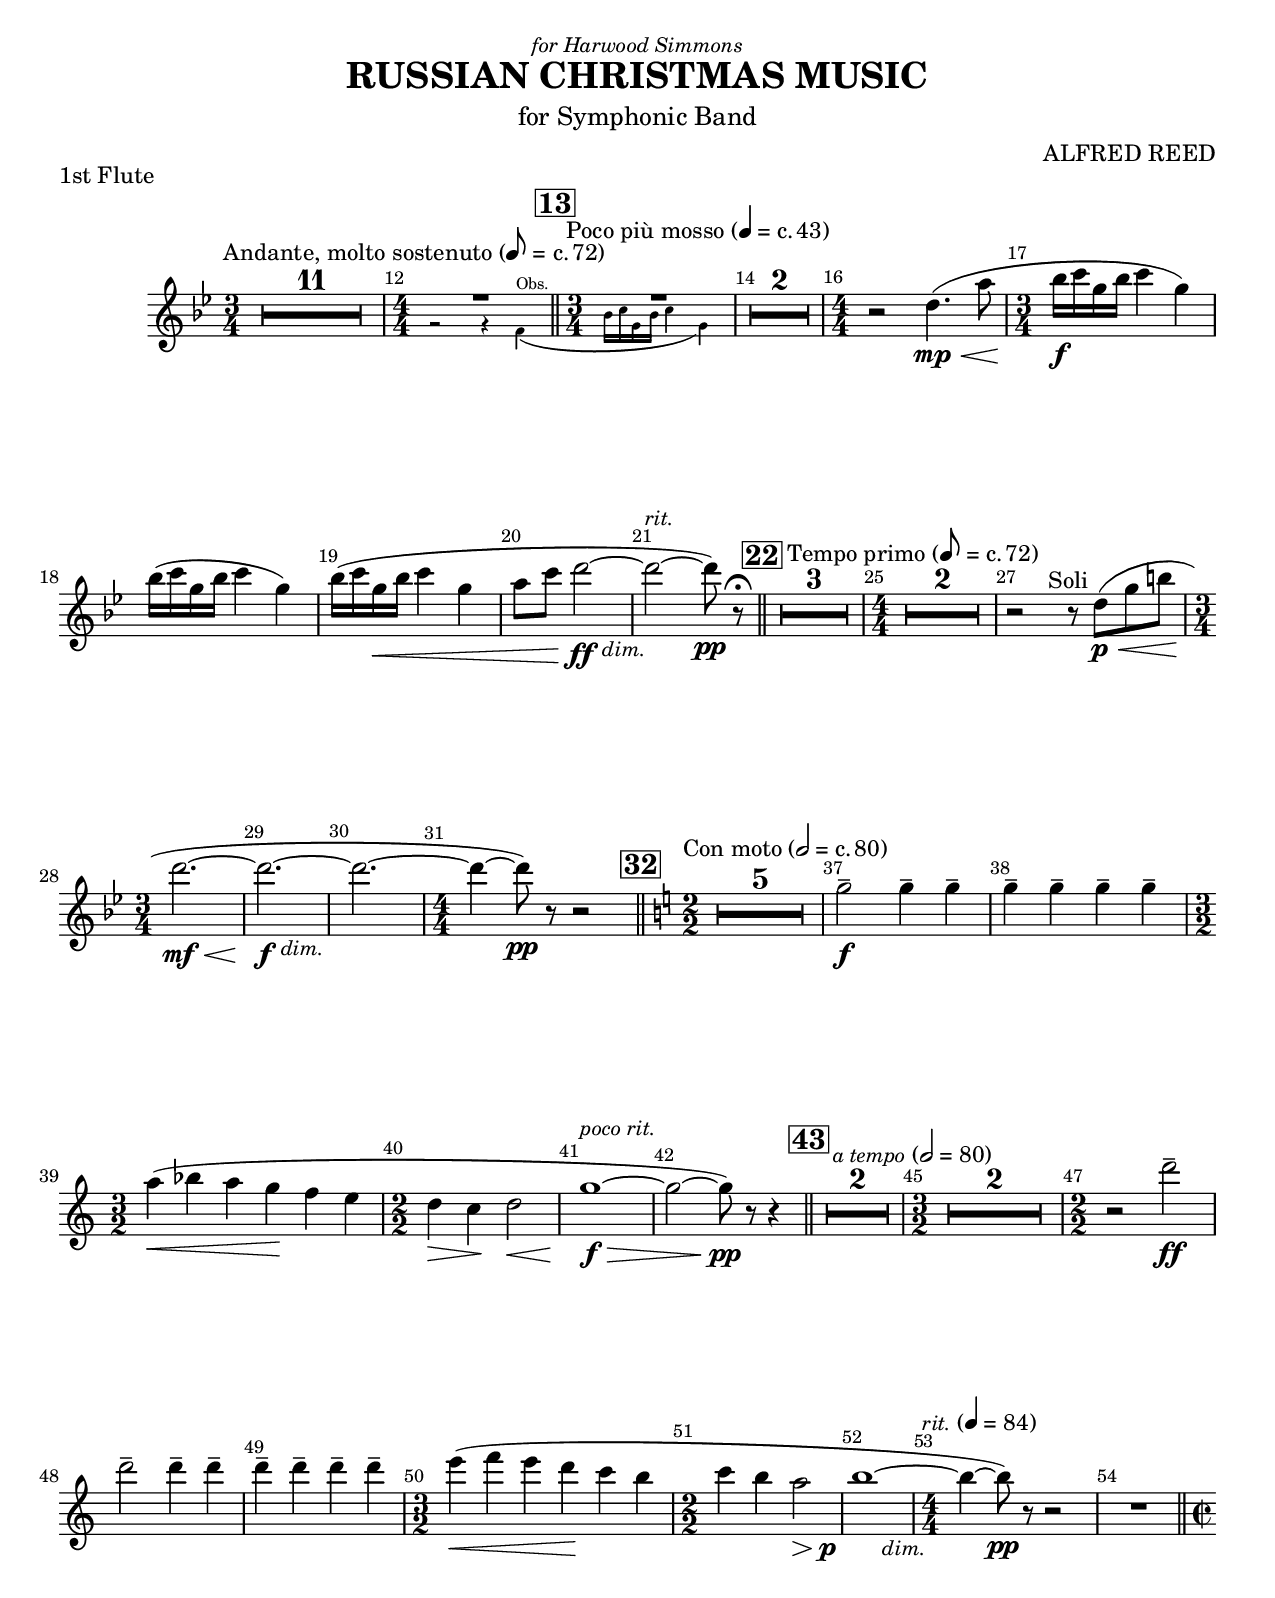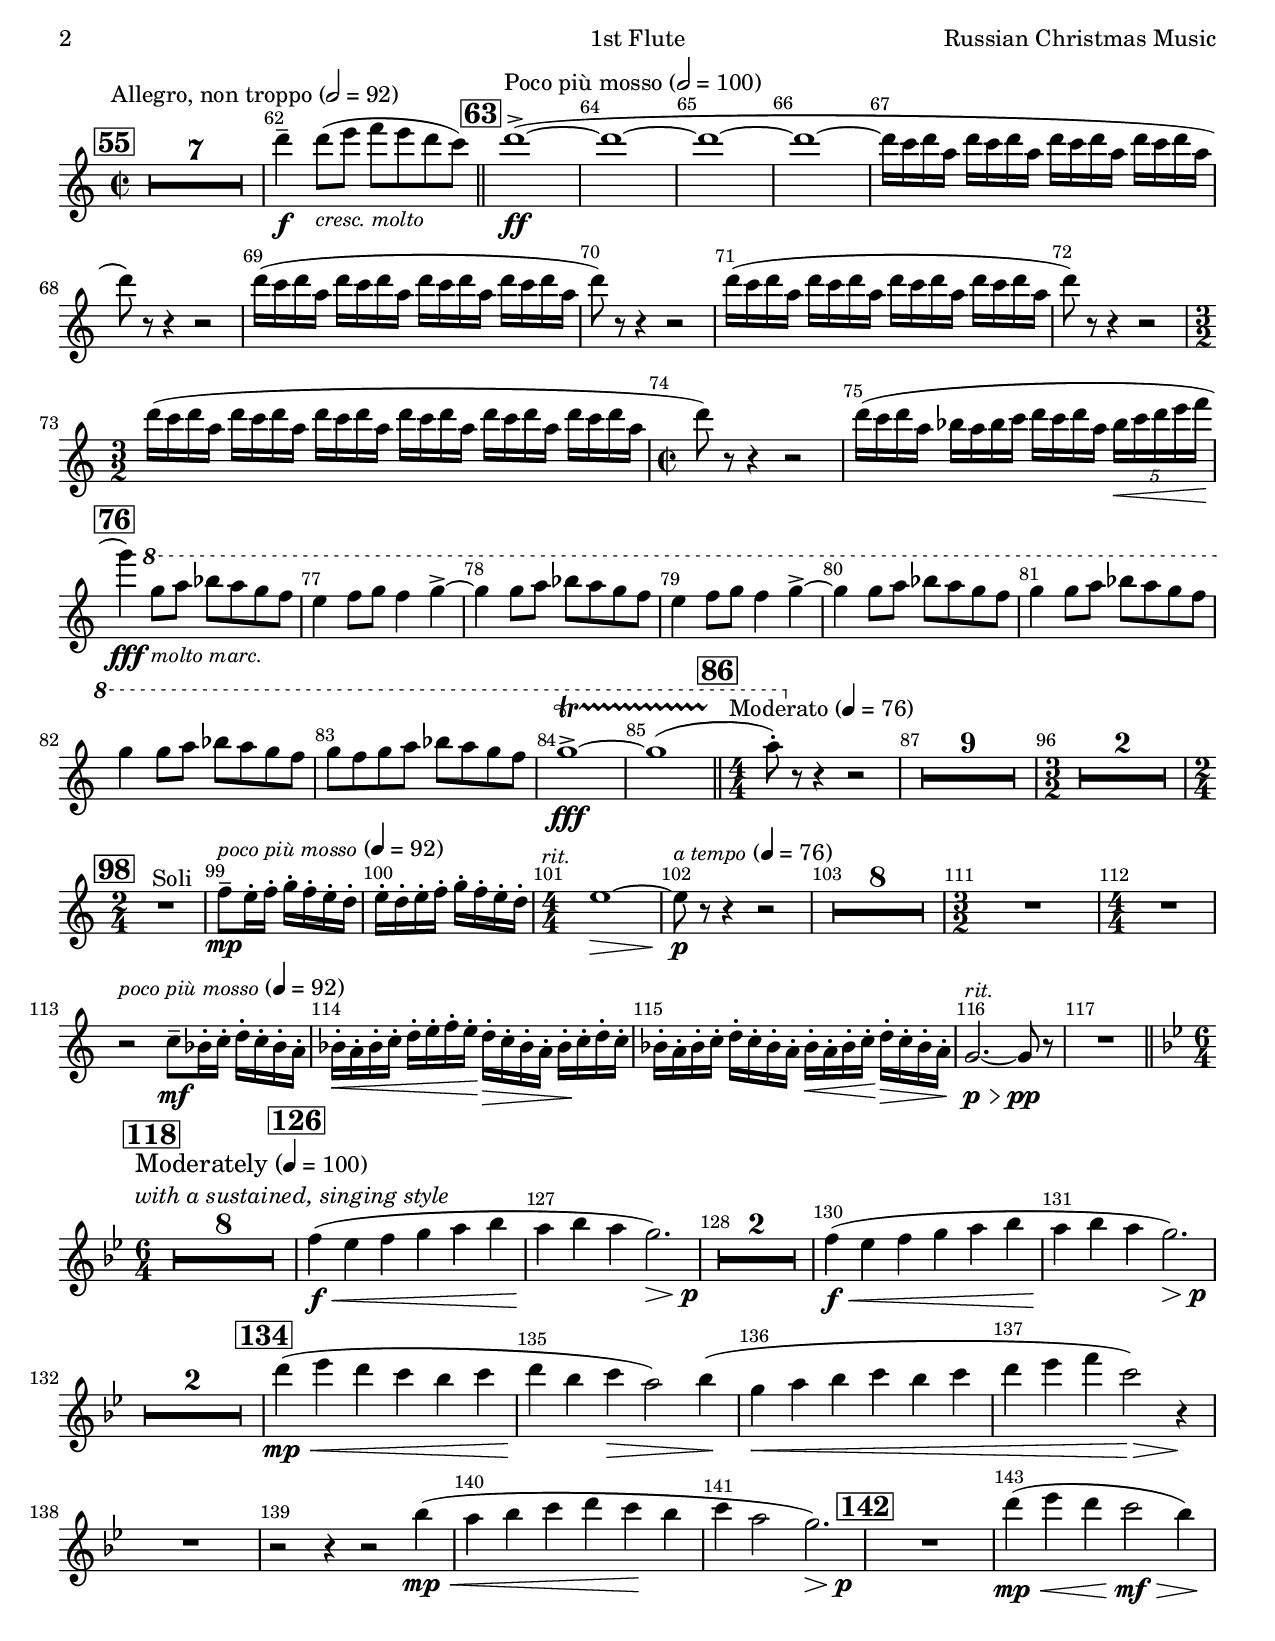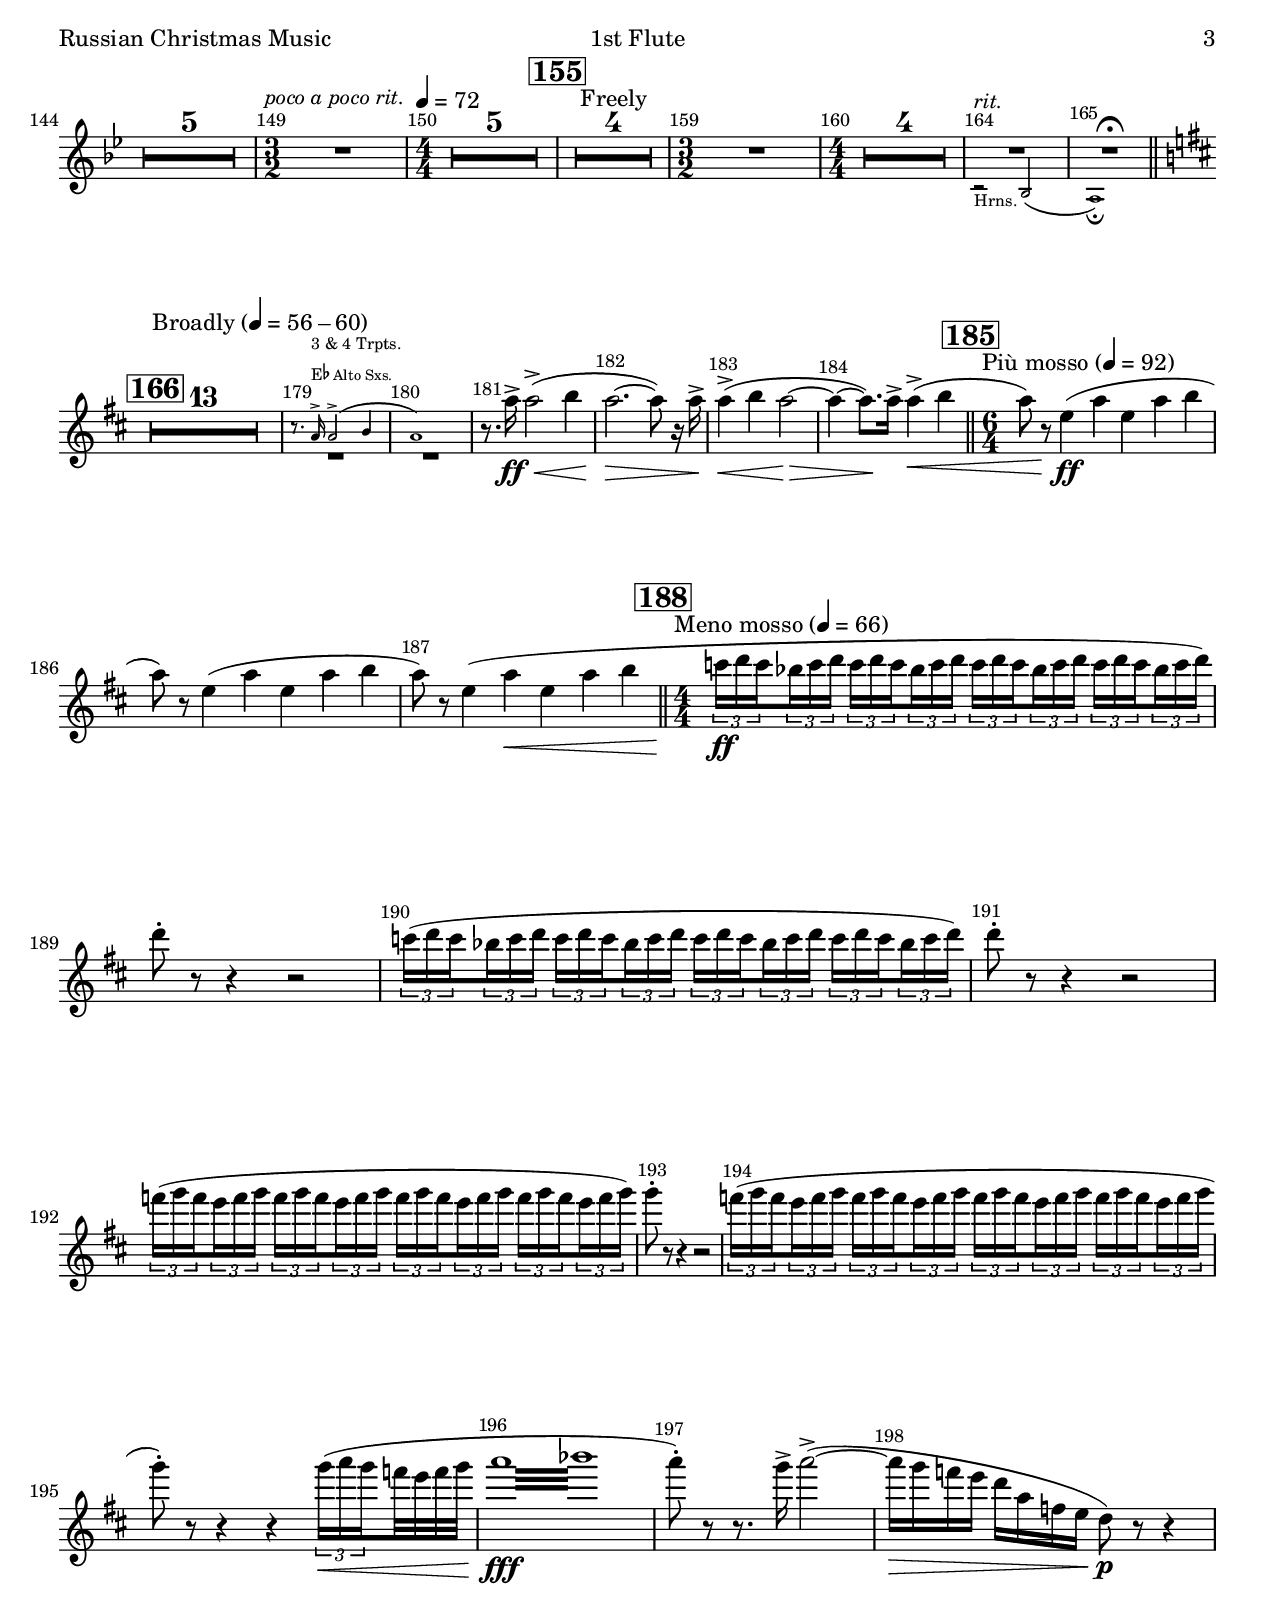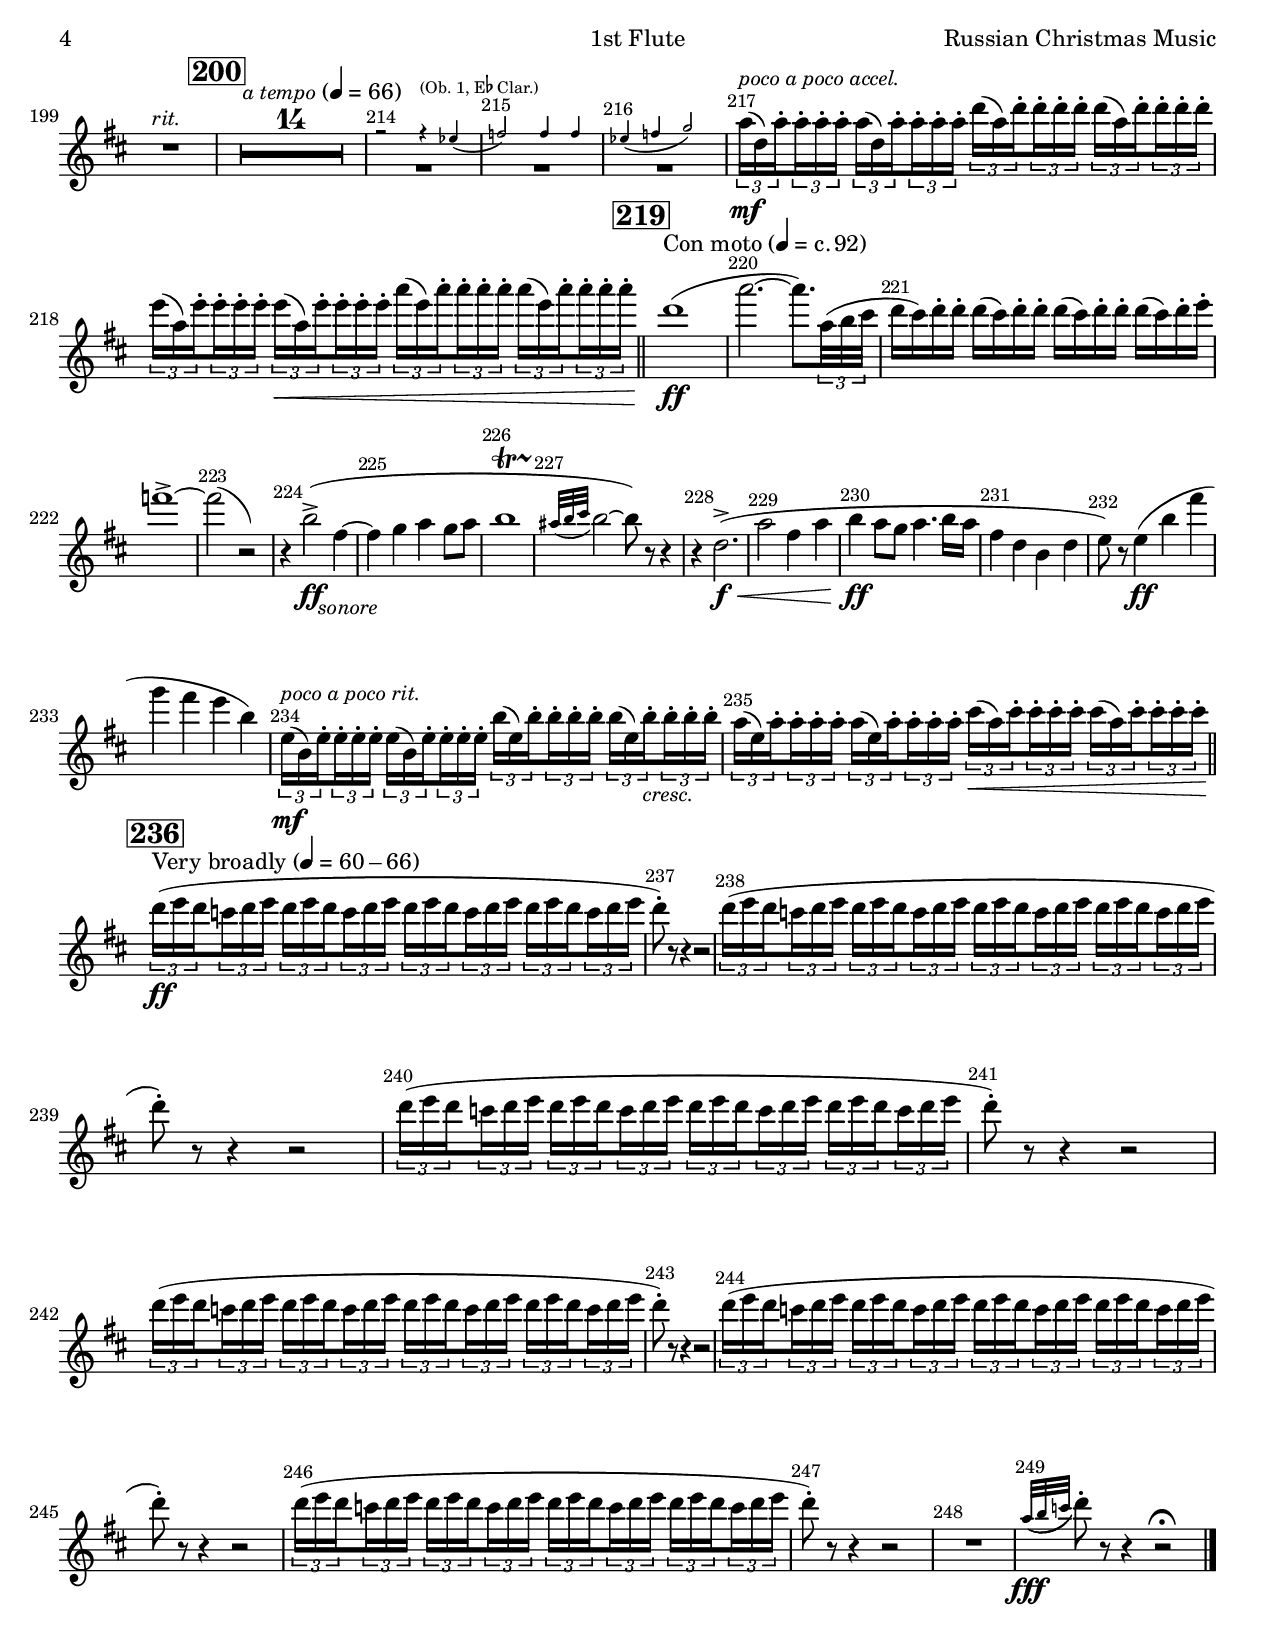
\version "2.19.82"
\language "english"

\version "2.19.82"
\language "english"

\header {
  dedication = \markup { \normal-text \smaller \italic "for Harwood Simmons" }
  pieceTitle = "Russian Christmas Music"
  title = \markup { #(string-upcase pieceTitle) }
  subtitle = \markup { \normal-text "for Symphonic Band" }
  composer = \markup { "ALFRED REED" }
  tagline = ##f
}

\paper {
  #(set-paper-size "ansi a")
  oddHeaderMarkup = \markup \fill-line {
    \on-the-fly #print-page-number-check-first
    \fromproperty #'header:pieceTitle
    \on-the-fly #print-page-number-check-first
    \fromproperty #'header:piece
    \on-the-fly #print-page-number-check-first
    \fromproperty #'page:page-number-string
  }
  evenHeaderMarkup = \markup \fill-line {
    \on-the-fly #print-page-number-check-first
    \fromproperty #'page:page-number-string
    \on-the-fly #print-page-number-check-first
    \fromproperty #'header:piece
    \fromproperty #'header:pieceTitle
  }
}

rehearsalMark = {
  \once \override Score.BarNumber.break-visibility = ##(#f #f #f)
  \mark \default
}

scoreOutline = {
  \compressFullBarRests
  \override MultiMeasureRest.expand-limit = #1
  \set Score.markFormatter = #format-mark-box-barnumbers
  \override Score.BarNumber.break-visibility = #end-of-line-invisible
  \context Score \applyContext #(set-bar-number-visibility 1)

  \overrideTimeSignatureSettings 6/4 1/4 #'(1 1 1 1 1 1) #'()
  \overrideTimeSignatureSettings 3/2 1/4 #'(1 1 1 1 1 1) #'()
  \overrideTimeSignatureSettings 2/2 1/2 #'(1 1) \beamExceptions {
    16[ 16 16 16] 16[ 16 16 16] 16[ 16 16 16] 16[ 16 16 16] |
    8[ 8 8 8] 8[ 8 8 8]
  }

  \numericTimeSignature
  \time 3/4
  \tempo \markup {
    \concat \normal-text {
      "Andante, molto sostenuto ("
      \smaller \general-align #Y #DOWN \note #"8" #1
      " = c."
      \hspace #0.25
      "72)"
    }
  }
  \key bf \major
  s2.*11

  % m. 12
  \time 4/4
  | s1*1

  %%% m. 13 %%%
  \rehearsalMark
  \bar "||"
  \time 3/4
  \tempo \markup {
    \concat \normal-text {
      "Poco più mosso ("
      \smaller \general-align #Y #DOWN \note #"4" #1
      " = c."
      \hspace #0.25
      "43)"
    }
  }
  | s2.*3

  % m. 16
  \time 4/4
  | s1*1

  % m. 17
  \time 3/4
  | s2.*4

  % m. 21
  | \tempo \markup { \normal-text \smaller \italic "rit." }
  s2

  s8 s8\fermata

  %%% m. 22 %%%
  \rehearsalMark
  \bar "||"
  \tempo \markup {
    \concat \normal-text {
      "Tempo primo ("
      \smaller \general-align #Y #DOWN \note #"8" #1
      " = c."
      \hspace #0.25
      "72)"
    }
  }
  | s2.*3

  % m. 25
  \time 4/4
  | s1*3

  % m. 28
  \time 3/4
  | s2.*3

  % m. 31
  \time 4/4
  | s1*1

  %%% m. 32 %%%
  \rehearsalMark
  \bar "||"
  \time 2/2
  \tempo \markup {
    \concat \normal-text {
      "Con moto ("
      \smaller \general-align #Y #DOWN \note #"2" #1
      " = c."
      \hspace #0.25
      "80)"
    }
  }
  \key c \major
  | s1*7

  % m. 39
  \time 3/2
  | s1.*1

  % m. 40
  \time 2/2
  | s1*1

  % m. 41
  \tempo \markup { \normal-text \smaller \italic "poco rit." }
  | s1*2

  %%% m. 43 %%%
  \rehearsalMark
  \bar "||"
  \tempo \markup { \normal-text \smaller \italic "a tempo" } 2 = 80
  | s1*2

  % m. 45
  \time 3/2
  | s1.*2

  % m. 48
  \time 2/2
  | s1*3

  % m. 51
  \time 3/2
  | s1.*1

  % m. 52
  \time 2/2
  | s1*2

  % m. 54
  \time 4/4
  \tempo \markup { \normal-text \smaller \italic "rit." } 4 = 84
  | s1*2

  %%% m. 55 %%%
  \defaultTimeSignature
  \time 2/2
  \rehearsalMark
  \bar "||"
  \tempo \markup { \normal-text "Allegro, non troppo" } 2 = 92
  | s1*8

  %%% m. 63 %%%
  \rehearsalMark
  \bar "||"
  \tempo \markup { \normal-text "Poco più mosso" } 2 = 100
  | s1*10

  % m. 74
  \time 3/2
  | s1.*1

  % m. 75
  \time 2/2
  | s1*2

  %%% m. 76 %%%
  \rehearsalMark
  | s1*10

  %%% m. 86 %%%
  \rehearsalMark
  \bar "||"
  \numericTimeSignature
  \time 4/4
  \tempo \markup { \normal-text "Moderato" } 4 = 76
  | s1*10

  % m. 96
  \time 3/2
  | s1.*2

  %%% m. 98 %%%
  \rehearsalMark
  \time 2/4
  | s2*1

  % m. 99
  \tempo \markup { \normal-text \smaller \italic "poco più mosso" } 4 = 92
  | s2*2

  % m. 101
  \time 4/4
  \tempo \markup { \normal-text \smaller \italic "rit." }
  | s1*1

  % m. 102
  \tempo \markup { \normal-text \smaller \italic "a tempo" } 4 = 76
  | s1*9

  % m. 111
  \time 3/2
  | s1.*1

  % m. 112
  \time 4/4
  | s1*1

  % m. 113
  \tempo \markup { \normal-text \smaller \italic "poco più mosso" } 4 = 92
  | s1*3

  % m. 116
  \tempo \markup { \normal-text \smaller \italic "rit." }
  | s1*2

  %%% m. 118 %%%
  \rehearsalMark
  \bar "||"
  \key bf \major
  \time 6/4
  \tempo \markup \left-column \normal-text {
    \concat {
      \larger "Moderately ("
      \smaller \general-align #Y #DOWN \note #"4" #1
      " = 100)"
    }
    \italic "with a sustained, singing style"
  }
  | s1.*8

  %%% m. 126 %%%
  \rehearsalMark
  | s1.*8

  %%% m. 134 %%%
  \rehearsalMark
  | s1.*8

  %%% m. 142 %%%
  \rehearsalMark
  | s1.*7

  % m. 148
  \time 3/2
  \tempo \markup { \normal-text \smaller \italic "poco a poco rit." }
  | s1.*1

  % m. 149
  \tempo 4 = 72
  \time 4/4
  | s1*5

  %%% m. 155 %%%
  \rehearsalMark
  \tempo \markup { \normal-text "Freely" }
  | s1*4

  % m. 159
  \time 3/2
  | s1.*1

  % m. 160
  \time 4/4
  | s1*4

  % m. 164
  \tempo \markup { \normal-text \smaller \italic "rit." }
  | s1*1

  % m. 165
  | R1*1^\fermataMarkup

  %%% m. 166 %%%
  \rehearsalMark
  \bar "||"
  \tempo \markup { \normal-text "Broadly" } 4 = 56 - 60
  \key d \major
  | s1*19

  %%% m. 185 %%%
  \rehearsalMark
  \bar "||"
  \tempo \markup { \normal-text "Più mosso" } 4 = 92
  \time 6/4
  | s1.*3

  %%% m. 188 %%%
  \rehearsalMark
  \bar "||"
  \tempo \markup { \normal-text "Meno mosso" } 4 = 66
  \time 4/4
  | s1*11

  % m. 199
  \tempo \markup { \normal-text \smaller \italic "rit." }
  | s1*1

  %%% m. 200 %%%
  \rehearsalMark
  \tempo \markup { \normal-text \smaller \italic "a tempo" } 4 = 66
  | s1*17

  % m. 217
  \tempo \markup { \normal-text \smaller \italic "poco a poco accel." }
  | s1*2

  %%% m. 219 %%%
  \rehearsalMark
  \bar "||"
  \tempo \markup {
    \concat \normal-text {
      "Con moto ("
      \smaller \general-align #Y #DOWN \note #"4" #1
      " = c."
      \hspace #0.25
      "92)"
    }
  }
  | s1*15

  % m. 234
  \tempo \markup { \normal-text \smaller \italic "poco a poco rit." }
  | s1*2

  %%% m. 236 %%%
  \rehearsalMark
  \bar "||"
  \tempo \markup { \normal-text "Very broadly" } 4 = 60 - 66
  | s1*13

  % m. 249
  |
  s2

  s2\fermata

  \bar "|."
}

\version "2.18.2"
\language "english"

subdivideBeamSixteenths = {
  \set subdivideBeams = ##t
  \set baseMoment = #(ly:make-moment 1/16)
  \set beatStructure = #'(4 4 4 4)
}

subdivideBeamEighths = {
  \set subdivideBeams = ##t
  \set baseMoment = #(ly:make-moment 1/8)
  \set beatStructure = #'(2 2)
}

unsetBeamSubdivision = {
  \unset subdivideBeams
  \unset baseMoment
  \unset beatStructure
}


\header {
  piece = "1st Flute"
}

partFluteOne = \relative c''' {
  % m. 1, 2, 3, 4, 5, 6, 7, 8, 9, 10, 11
  R2.*11
  |
  % m. 12, 13
  \override MultiMeasureRest #'staff-position = #2
  << { R1*1 | R2.*1 } \new CueVoice { g,2\rest
  \stemDown\slurDown
  g4\rest
  f4(^\markup { \teeny "Obs." }
  |
  bf16 c16 g16 bf16
  c4
  g4) } >>
  |
  % m. 14, 15
  \revert MultiMeasureRest #'staff-position
  R2.*2
  |
  % m. 16
  r2

  d'4.(\mp\<
    a'8
  |
  % m. 17
  bf16\f c16 g16 bf16
  c4
  g4)
  |
  % m. 18
  bf16( c16 g16 bf16
  c4
  g4)
  |
  % m. 19
  bf16( c16 g16\< bf16
  c4
  g4
  |
  % m. 20
  a8 c8
  << d2~\ff { s4
  s4_\markup { \smaller \italic "dim." } } >>
  |
  % m. 21
  d2~

  d8)\pp r8
  |
  % m. 22, 23, 24
  R2.*3
  |
  % m. 25, 26
  R1*2
  |
  % m. 27
  r2

  r8^\markup \center-align { "Soli" } d,8(\p\<
  g8 b8
  |
  % m. 28
  d2.~\mf\<


  |
  % m. 29
  << d2.~\f { s4
  s4_\markup { \smaller \italic "dim." } } >>

  |
  % m. 30
  d2.~


  |
  % m. 31
  d4~
  d8)\pp r8
  r2

  |
  % m. 32, 33, 34, 35, 36
  R1*5
  |
  % m. 37
  g,2--\f

  g4-- g4--
  |
  % m. 38
  g4--
  g4--
  g4--
  g4--
  |
  % m. 39
  a4(\<
  bf4
  a4
  g4\!
  f4
  e4
  |
  % m. 40
  d4\>
  c4\!
  d2\<

  |
  % m. 41
  g1~\f\>



  |
  % m. 42
  g2~

  g8\pp) r8
  r4
  |
  % m. 43, 44
  R1*2
  |
  % m. 45, 46
  R1.*2
  |
  % m. 47
  r2

  d'2--\ff

  |
  % m. 48
  d2--

  d4--
  d4--
  |
  % m. 49
  d4--
  d4--
  d4--
  d4--
  |
  % m. 50
  e4(\<
  f4
  e4
  d4\!
  c4
  b4
  |
  % m. 51
  c4
  b4
  << a2\> { s4.
  s8\p } >>
  |
  % m. 52
  << b1~ { s2

  s2_\markup { \smaller \italic "dim." } } >>

  |
  % m. 53
  b4~
  b8)\pp r8
  r2

  |
  % m. 55
  R1*1


  \pageBreak
  |
  % m. 54, 55, 56, 57, 58, 59, 60, 61
  R1*7
  |
  % m. 62
  d4--\f
  d8(_\markup { \smaller \italic "cresc. molto" } e8
  f8 e8
  d8 c8)
  |
  % m. 63
  d1->~(\ff



  |
  % m. 64
  d1~



  |
  % m. 65
  d1~



  |
  % m. 66
  d1~



  |
  % m. 67
  d16 c16 d16 a16
  d16 c16 d16 a16
  d16 c16 d16 a16
  d16 c16 d16 a16
  |
  % m. 68
  d8) r8
  r4
  r2

  |
  % m. 69
  d16( c16 d16 a16
  d16 c16 d16 a16
  d16 c16 d16 a16
  d16 c16 d16 a16
  |
  % m. 70
  d8) r8
  r4
  r2

  |
  % m. 71
  d16( c16 d16 a16
  d16 c16 d16 a16
  d16 c16 d16 a16
  d16 c16 d16 a16
  |
  % m. 72
  d8) r8
  r4
  r2

  |
  % m. 73
  d16( c16 d16 a16
  d16 c16 d16 a16
  d16 c16 d16 a16
  d16 c16 d16 a16
  d16 c16 d16 a16
  d16 c16 d16 a16
  |
  % m. 74
  d8) r8
  r4
  r2

  |
  % m. 75
  d16( c16 d16 a16
  bf16 a16 bf16 c16
  d16 c16 d16 a16
  \tuplet 5/4 { bf16\< c16 d16 e16 f16 }
  |
  % m. 76
  g4)\fff
  \ottava #1 g8_\markup { \smaller \italic "molto marc." } a8
  bf8 a8
  g8 f8
  |
  % m. 77
  e4
  f8 g8
  f4
  g4->~
  |
  % m. 78
  g4
  g8 a8
  bf8 a8
  g8 f8
  |
  % m. 79
  e4
  f8 g8
  f4
  g4->~
  |
  % m. 80
  g4
  g8 a8
  bf8 a8
  g8 f8
  |
  % m. 81
  g4
  g8 a8
  bf8 a8
  g8 f8
  |
  % m. 82
  g4
  g8 a8
  bf8 a8
  g8 f8
  |
  % m. 83
  g8 f8
  g8 a8
  bf8 a8
  g8 f8
  |
  % m. 84
  g1->~\startTrillSpan\fff



  |
  % m. 85
  g1(



  |
  % m. 86
  a8-.)\stopTrillSpan \ottava #0 r8
  r4
  r2

  |
  % m. 87, 88, 89, 90, 91, 92, 93, 94, 95
  R1*9
  |
  % m. 96, 97
  R1.*2
  |
  % m. 98
  << R2*1 { s4
  s4^"Soli"} >>
  |
  % m. 99
  f,8--\mp e16-. f16-.
  g16-. f16-. e16-. d16-.
  |
  % m. 100
  e16-. d16-. e16-. f16-.
  g16-. f16-. e16-. d16-.
  |
  % m. 101
  e1~\>



  |
  % m. 102
  e8\p r8
  r4
  r2

  |
  % m. 103, 104, 105, 106, 107, 108, 109, 110
  R1*8
  |
  % m. 111
  R1.*1





  |
  % m. 112
  R1*1



  |
  % m. 113
  r2

  c8--\mf bf16-. c16-.
  d16-. c16-. bf16-. a16-.
  |
  % m. 114
  bf16-.\< a16-. bf16-. c16-.
  d16-. e16-. f16-. e16-.\!
  d16-.\> c16-. bf16-. a16-.
  bf16-.\! c16-. d16-. c16-.
  |
  % m. 115
  bf16-. a16-. bf16-. c16-.
  d16-. c16-. bf16-. a16-.
  bf16-.\< a16-. bf16-. c16-.\!
  d16-.\> c16-. bf16-. a16-.
  |
  % m. 116
  g2.~\p\>


  g8\pp r8
  |
  % m. 117
  R1*1



  |
  % m. 118, 119, 120, 121, 122, 123, 124, 125
  R1.*8
  |
  % m. 126
  f'4(\f\<
  ef4
  f4
  g4
  a4
  bf4
  |
  % m. 127
  a4\!
  bf4
  a4
  << g2.)\> { s2

  s8 s8\p } >>
  |
  % m. 128, 129
  R1.*2
  |
  % m. 130
  f4(\f\<
  ef4
  f4
  g4
  a4
  bf4
  |
  % m. 131
  a4\!
  bf4
  a4
  << g2.)\> { s2

  s4\p } >>
  |
  % m. 132, 133
  R1.*2
  |
  % m. 134
  d'4(\mp\<
  ef4
  d4
  c4
  bf4
  c4
  |
  % m. 135
  d4\!
  bf4
  c4\>
  a2)

  bf4(\!
  |
  % m. 136
  g4\<
  a4
  bf4
  c4
  bf4
  c4
  |
  % m. 137
  d4
  ef4
  f4
  c2)\>

  r4\!
  |
  % m. 138
  R1.*1





  |
  % m. 139
  r2

  r4
  r2

  bf4(\mp\<
  |
  % m. 140
  a4
  bf4
  c4
  d4
  c4\!
  bf4
  |
  % m. 141
  c4
  a2

  << g2.)\> { s2

  s4\p } >>
  |
  % m. 142
  R1.*1





  |
  % m. 143
  d'4(\mp\<
  ef4
  d4
  c2\mf\>

  << bf4) { s8 s8\! } >> \pageBreak
  |
  % m. 144, 145, 146, 147, 148, 149
  R1.*6
  |
  % m. 150, 151, 152, 153, 154, 155, 156, 157, 158
  R1*9
  |
  % m. 159
  R1.*1





  |
  % m. 160, 161, 162, 163
  R1*4
  |
  % m. 164, 165
  << R1*2 \new CueVoice { c,,2\rest_\markup { \teeny "Hrns." }

  bf2(
  |
  a1)_\fermata


  } >>
  |
  % m. 166, 167, 168, 169, 170, 171, 172, 173, 174, 175, 176, 177, 178
  R1*13
  |
  % m. 179, 180
  \override MultiMeasureRest #'staff-position = #-6
  << R1*2 \new CueVoice { c'8.\rest a16^>^\markup \left-column {
    \teeny "3 & 4 Trpts."
    \concat { \teeny "E" \raise #0.5 \flat " Alto Sxs." }
  }
  \slurUp a2^>(

  \stemUp b4
  |
  a1)


  } >>
  |
  % m. 181
  \revert MultiMeasureRest #'staff-position
  r8. a'16->\ff\<
  a2->(

  b4
  |
  % m. 182
  a2.~\>


  a8) r16 a16->
  |
  % m. 183
  a4->(\<
  b4
  a2~\>

  |
  % m. 184
  a4~
  a8.)\! a16->
  a4->(\<
  b4
  |
  % m. 185
  a8) r8\!
  e4(\ff
  a4
  e4
  a4
  b4
  |
  % m. 186
  a8) r8
  e4(
  a4
  e4
  a4
  b4
  |
  % m. 187
  a8) r8
  e4(
  a4\<
  e4
  a4
  b4
  |
  % m. 188
  \subdivideBeamEighths \tuplet 3/2 { c16\ff d16 c16 } \tuplet 3/2 { bf16 c16 d16 }
  \tuplet 3/2 { c16 d16 c16 } \tuplet 3/2 { bf16 c16 d16 }
  \tuplet 3/2 { c16 d16 c16 } \tuplet 3/2 { bf16 c16 d16 }
  \tuplet 3/2 { c16 d16 c16 } \tuplet 3/2 { bf16 c16 d16) }
  |
  % m. 189
  d8-. r8
  r4
  r2

  |
  % m. 190
  \tuplet 3/2 { c16( d16 c16 } \tuplet 3/2 { bf16 c16 d16 }
  \tuplet 3/2 { c16 d16 c16 } \tuplet 3/2 { bf16 c16 d16 }
  \tuplet 3/2 { c16 d16 c16 } \tuplet 3/2 { bf16 c16 d16 }
  \tuplet 3/2 { c16 d16 c16 } \tuplet 3/2 { bf16 c16 d16) }
  |
  % m. 191
  d8-. r8
  r4
  r2

  |
  % m. 192
  \tuplet 3/2 { f16( g16 f16 } \tuplet 3/2 { e16 f16 g16 }
  \tuplet 3/2 { f16 g16 f16 } \tuplet 3/2 { e16 f16 g16 }
  \tuplet 3/2 { f16 g16 f16 } \tuplet 3/2 { e16 f16 g16 }
  \tuplet 3/2 { f16 g16 f16 } \tuplet 3/2 { e16 f16 g16) }
  |
  % m. 193
  g8-. r8
  r4
  r2

  |
  % m. 194
  \tuplet 3/2 { f16( g16 f16 } \tuplet 3/2 { e16 f16 g16 }
  \tuplet 3/2 { f16 g16 f16 } \tuplet 3/2 { e16 f16 g16 }
  \tuplet 3/2 { f16 g16 f16 } \tuplet 3/2 { e16 f16 g16 }
  \tuplet 3/2 { f16 g16 f16 } \tuplet 3/2 { e16 f16 g16 }
  |
  % m. 195
  g8-.) r8
  r4
  r4
  \tuplet 3/2 { g16(\< a16 g16 } f32 e32 f32 g32
  |
  % m. 196
  \repeat tremolo 16 { a32\fff bf32 }



  |
  % m. 197
  \unsetBeamSubdivision a8-.) r8
  r8. g16->
  a2->~(

  |
  % m. 198
  a16\> g16 f16 e16
  d16 a16 f16 e16
  d8)\p r8
  r4\pageBreak
  |
  % m. 199, 200, 201, 202, 203, 204, 205, 206, 207, 208, 209, 210, 211
  % m. 212, 213
  R1*15
  |
  % m. 214, 215, 216
  \override MultiMeasureRest #'staff-position = #-4
  << R1*3 \new CueVoice { f2\rest

  f4\rest^\markup \concat \teeny { "(Ob. 1, E" \raise #0.5 \flat " Clar.)" }
  \stemUp ef4(
  |
  f2)

  f4
  f4
  |
  ef4(
  f4
  g2)
  } >>
  |
  \revert MultiMeasureRest #'staff-position
  % m. 217
  \subdivideBeamEighths \tuplet 3/2 { a16(\mf d,16) a'16-. } \tuplet 3/2 { a16-. a16-. a16-. }
  \tuplet 3/2 { a16( d,16) a'16-. } \tuplet 3/2 { a16-. a16-. a16-. }
  \tuplet 3/2 { d16( a16) d16-. } \tuplet 3/2 { d16-. d16-. d16-. }
  \tuplet 3/2 { d16( a16) d16-. } \tuplet 3/2 { d16-. d16-. d16-. }
  |
  % m. 218
  \tuplet 3/2 { e16( a,16) e'16-. } \tuplet 3/2 { e16-. e16-. e16-. }
  \tuplet 3/2 { e16(\< a,16) e'16-. } \tuplet 3/2 { e16-. e16-. e16-. }
  \tuplet 3/2 { a16( e16) a16-. } \tuplet 3/2 { a16-. a16-. a16-. }
  \tuplet 3/2 { a16( e16) a16-. } \tuplet 3/2 { a16-. a16-. a16-. }
  |
  % m. 219
  \unsetBeamSubdivision d,1(\ff



  |
  % m. 220
  a'2.~


  a8.) \tuplet 3/2 { a,32( b32 cs32 }
  |
  % m. 221
  d16 cs16) d16-. d16-.
  d16( cs16) d16-. d16-.
  d16( cs16) d16-. d16-.
  d16( cs16) d16-. e16-.
  |
  % m. 222
  f1->~



  |
  % m. 223
  f2(

  r2)

  |
  % m. 224
  r4
  << b,2->(\ff { s4
  s4_\markup { \smaller \italic "sonore" } } >>
  fs4~
  |
  % m. 225
  fs4
  g4
  a4
  g8 a8
  |
  % m. 226
  b1\startTrillSpan



  |
  % m. 227
  \appoggiatura { as32\stopTrillSpan b32 cs32 } b2~

  b8) r8
  r4
  |
  % m. 228
  r4
  d,2.->(\f\<


  |
  % m. 229
  a'2

  fs4
  a4
  |
  % m. 230
  b4\ff
  a8 g8
  a4.
    b16 a16
  |
  % m. 231
  fs4
  d4
  b4
  d4
  |
  % m. 232
  e8) r8
  e4(\ff
  b'4
  fs'4
  |
  % m. 233
  g4
  fs4
  e4
  b4)
  |
  % m. 234
  \subdivideBeamEighths \tuplet 3/2 { e,16(\mf b16) e16-. } \tuplet 3/2 { e16-. e16-. e16-. }
  \tuplet 3/2 { e16( b16) e16-. } \tuplet 3/2 { e16-. e16-. e16-. }
  \tuplet 3/2 { b'16( e,16) b'16-. } \tuplet 3/2 { b16-. b16-. b16-. }
  \tuplet 3/2 { b16( e,16) b'16-._\markup { \smaller \italic "cresc." } } \tuplet 3/2 { b16-. b16-. b16-. }
  |
  % m. 235
  \tuplet 3/2 { a16( e16) a16-. } \tuplet 3/2 { a16-. a16-. a16-. }
  \tuplet 3/2 { a16( e16) a16-. } \tuplet 3/2 { a16-. a16-. a16-. }
  \tuplet 3/2 { cs16(\< a16) cs16-. } \tuplet 3/2 { cs16-. cs16-. cs16-. }
  \tuplet 3/2 { cs16( a16) cs16-. } \tuplet 3/2 { cs16-. cs16-. cs16-. }
  |
  % m. 236
  \tuplet 3/2 { d16(\ff e16 d16 } \tuplet 3/2 { c16 d16 e16 }
  \tuplet 3/2 { d16 e16 d16 } \tuplet 3/2 { c16 d16 e16 }
  \tuplet 3/2 { d16 e16 d16 } \tuplet 3/2 { c16 d16 e16 }
  \tuplet 3/2 { d16 e16 d16 } \tuplet 3/2 { c16 d16 e16 }
  |
  % m. 237
  d8-.) r8
  r4
  r2

  |
  % m. 238
  \tuplet 3/2 { d16( e16 d16 } \tuplet 3/2 { c16 d16 e16 }
  \tuplet 3/2 { d16 e16 d16 } \tuplet 3/2 { c16 d16 e16 }
  \tuplet 3/2 { d16 e16 d16 } \tuplet 3/2 { c16 d16 e16 }
  \tuplet 3/2 { d16 e16 d16 } \tuplet 3/2 { c16 d16 e16 }
  % m. 239
  d8-.) r8
  r4
  r2

  |
  % m. 240
  \tuplet 3/2 { d16( e16 d16 } \tuplet 3/2 { c16 d16 e16 }
  \tuplet 3/2 { d16 e16 d16 } \tuplet 3/2 { c16 d16 e16 }
  \tuplet 3/2 { d16 e16 d16 } \tuplet 3/2 { c16 d16 e16 }
  \tuplet 3/2 { d16 e16 d16 } \tuplet 3/2 { c16 d16 e16 }
  |
  % m. 241
  d8-.) r8
  r4
  r2

  |
  % m. 242
  \tuplet 3/2 { d16( e16 d16 } \tuplet 3/2 { c16 d16 e16 }
  \tuplet 3/2 { d16 e16 d16 } \tuplet 3/2 { c16 d16 e16 }
  \tuplet 3/2 { d16 e16 d16 } \tuplet 3/2 { c16 d16 e16 }
  \tuplet 3/2 { d16 e16 d16 } \tuplet 3/2 { c16 d16 e16 }
  |
  % m. 243
  d8-.) r8
  r4
  r2

  |
  % m. 244
  \tuplet 3/2 { d16( e16 d16 } \tuplet 3/2 { c16 d16 e16 }
  \tuplet 3/2 { d16 e16 d16 } \tuplet 3/2 { c16 d16 e16 }
  \tuplet 3/2 { d16 e16 d16 } \tuplet 3/2 { c16 d16 e16 }
  \tuplet 3/2 { d16 e16 d16 } \tuplet 3/2 { c16 d16 e16 }
  |
  % m. 245
  d8-.) r8
  r4
  r2

  |
  % m. 246
  \tuplet 3/2 { d16( e16 d16 } \tuplet 3/2 { c16 d16 e16 }
  \tuplet 3/2 { d16 e16 d16 } \tuplet 3/2 { c16 d16 e16 }
  \tuplet 3/2 { d16 e16 d16 } \tuplet 3/2 { c16 d16 e16 }
  \tuplet 3/2 { d16 e16 d16 } \tuplet 3/2 { c16 d16 e16 }
  |
  % m. 247
  d8-.) r8
  r4
  r2

  |
  % m. 248
  R1*1



  |
  % m. 249
  \appoggiatura { a32(\fff b32 c32 } d8-.) r8
  r4
  r2

}

\new Voice {
  << \scoreOutline \partFluteOne >>
}
